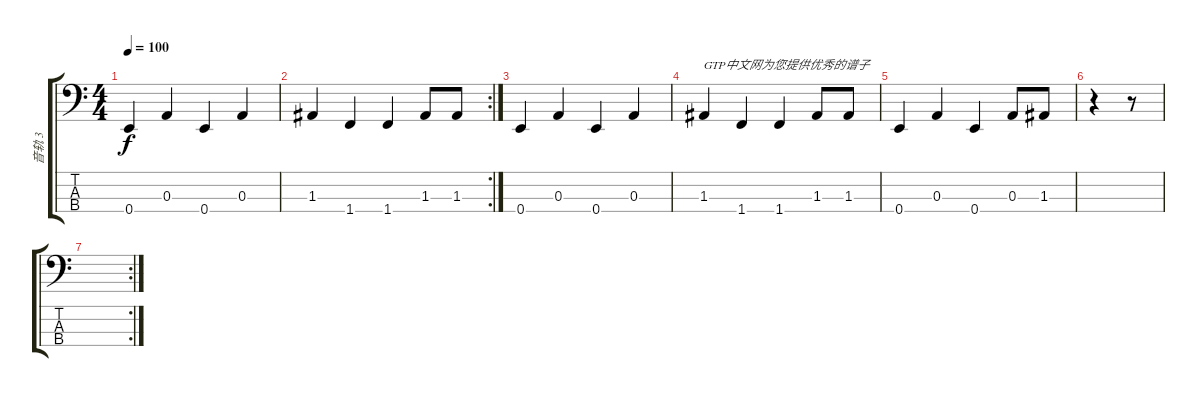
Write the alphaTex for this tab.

\track ("音轨 3" "音轨 3") {instrument electricbasspick}
\staff {score tabs}
\tuning (G2 D2 A1 E1) {hide}
\ts (4 4)
\tempo 100
\clef f4
\ks c
0.4.4{dy f instrument electricbasspick} 0.3.4 0.4.4 0.3.4 |
\rc 2
1.3.4 1.4.4 1.4.4 1.3.8 1.3.8 |
0.4.4 0.3.4 0.4.4 0.3.4 |
1.3.4{txt "GTP中文网为您提供优秀的谱子"} 1.4.4 1.4.4 1.3.8 1.3.8 |
0.4.4 0.3.4 0.4.4 0.3.8 1.3.8 |
r.4 r.8 |
\rc 2
